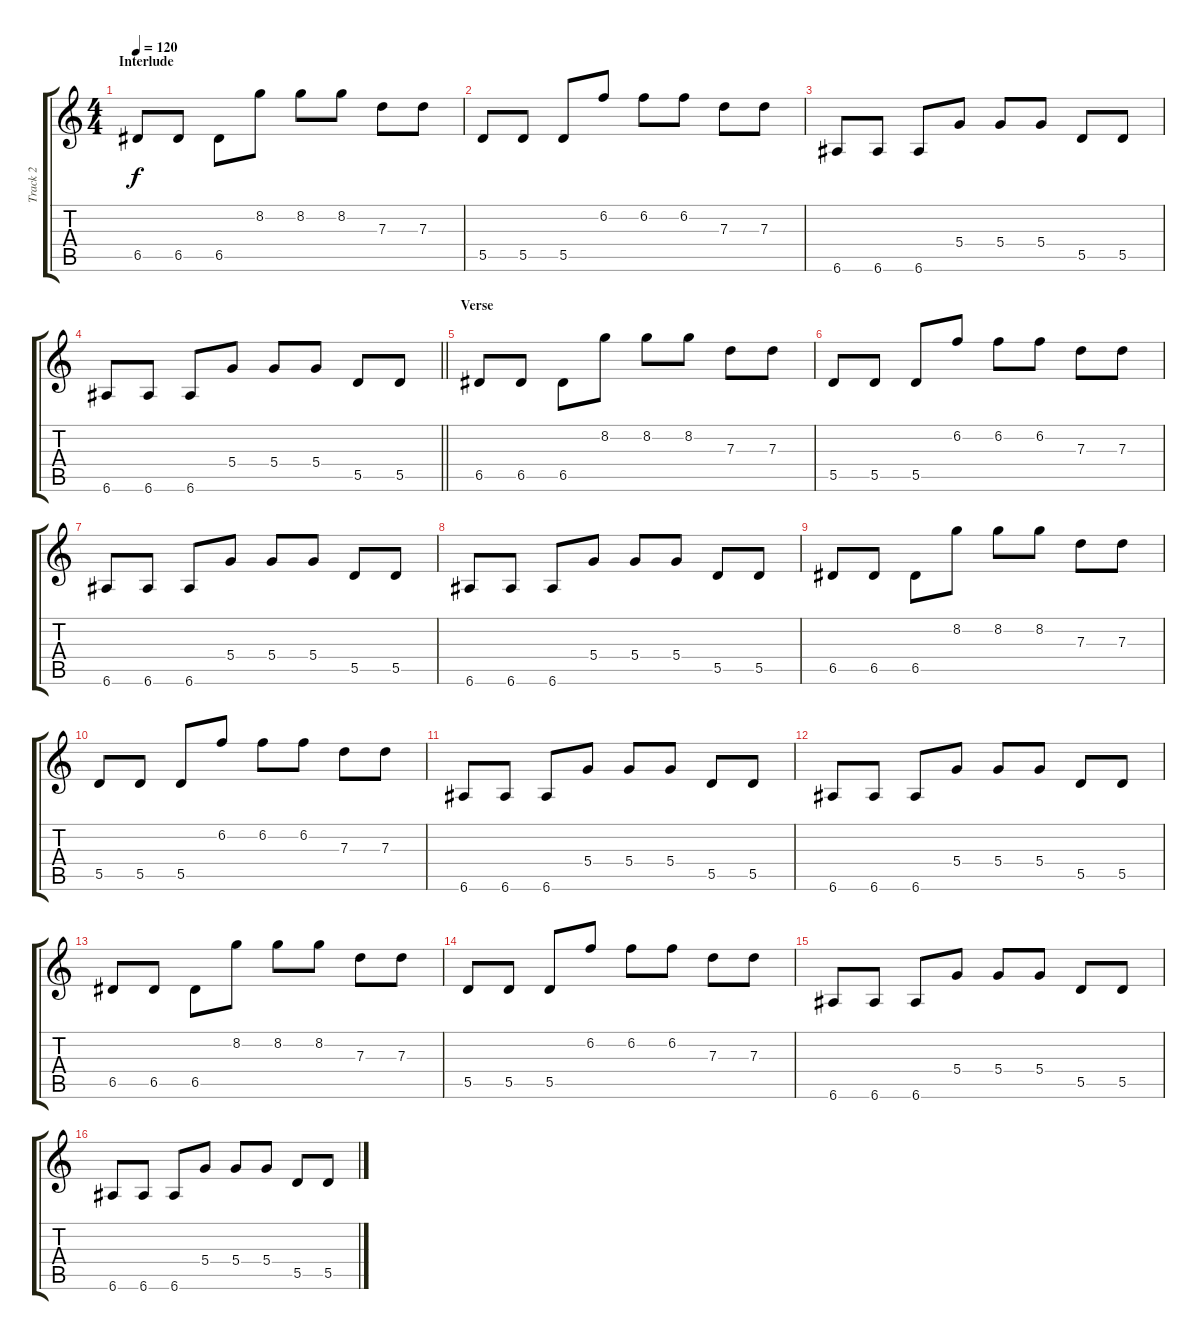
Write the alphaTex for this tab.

\track ("Track 2" "Track 2") {instrument electricguitarjazz}
\staff {score tabs}
\tuning (E4 B3 G3 D3 A2 E2) {hide}
\ts (4 4)
\section ("" "Interlude")
\tempo 120
\clef g2
\ks c
6.5.8{dy f} 6.5.8 6.5.8 8.2.8 8.2.8 8.2.8 7.3.8 7.3.8 |
5.5.8 5.5.8 5.5.8 6.2.8 6.2.8 6.2.8 7.3.8 7.3.8 |
6.6.8 6.6.8 6.6.8 5.4.8 5.4.8 5.4.8 5.5.8 5.5.8 |
\barLineRight lightlight
6.6.8 6.6.8 6.6.8 5.4.8 5.4.8 5.4.8 5.5.8 5.5.8 |
\section ("" "Verse")
6.5.8 6.5.8 6.5.8 8.2.8 8.2.8 8.2.8 7.3.8 7.3.8 |
5.5.8 5.5.8 5.5.8 6.2.8 6.2.8 6.2.8 7.3.8 7.3.8 |
6.6.8 6.6.8 6.6.8 5.4.8 5.4.8 5.4.8 5.5.8 5.5.8 |
6.6.8 6.6.8 6.6.8 5.4.8 5.4.8 5.4.8 5.5.8 5.5.8 |
6.5.8 6.5.8 6.5.8 8.2.8 8.2.8 8.2.8 7.3.8 7.3.8 |
5.5.8 5.5.8 5.5.8 6.2.8 6.2.8 6.2.8 7.3.8 7.3.8 |
6.6.8 6.6.8 6.6.8 5.4.8 5.4.8 5.4.8 5.5.8 5.5.8 |
6.6.8 6.6.8 6.6.8 5.4.8 5.4.8 5.4.8 5.5.8 5.5.8 |
6.5.8 6.5.8 6.5.8 8.2.8 8.2.8 8.2.8 7.3.8 7.3.8 |
5.5.8 5.5.8 5.5.8 6.2.8 6.2.8 6.2.8 7.3.8 7.3.8 |
6.6.8 6.6.8 6.6.8 5.4.8 5.4.8 5.4.8 5.5.8 5.5.8 |
6.6.8 6.6.8 6.6.8 5.4.8 5.4.8 5.4.8 5.5.8 5.5.8
